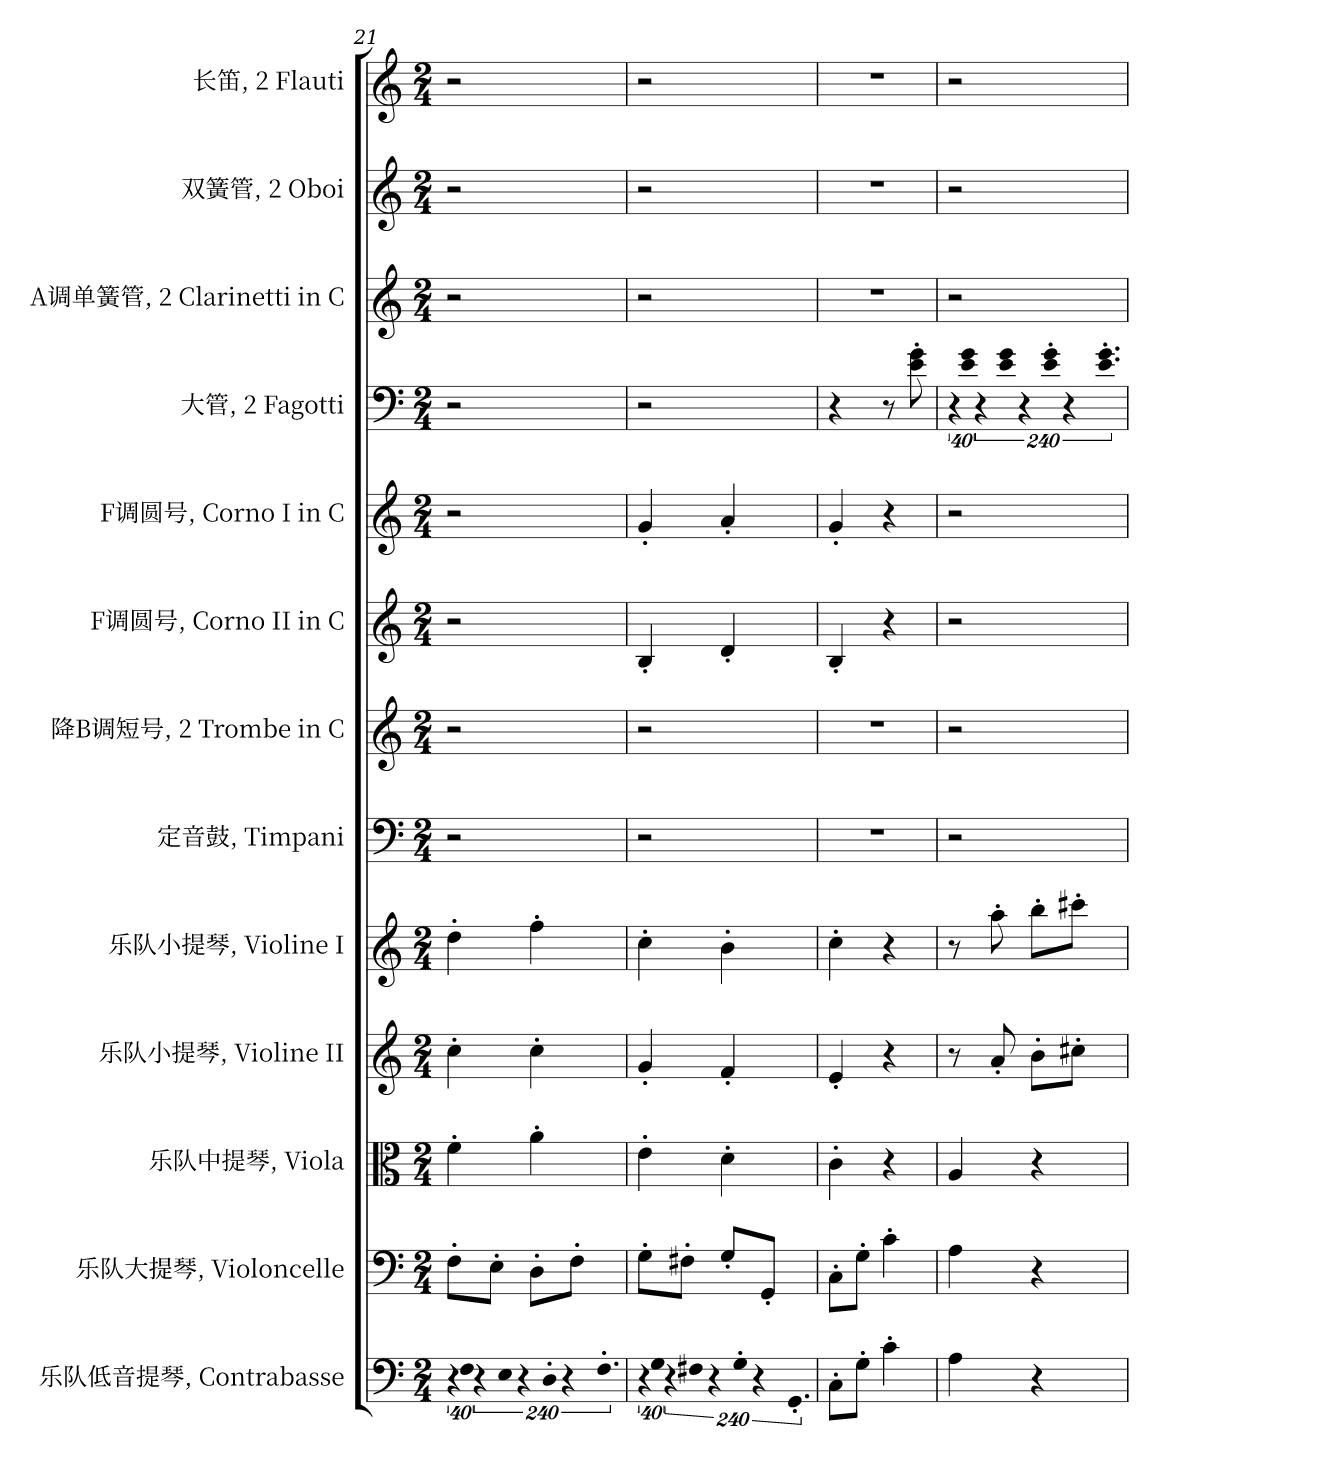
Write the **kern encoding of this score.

**kern	**kern	**kern	**kern	**kern	**kern	**kern	**kern	**kern	**kern	**kern	**kern	**kern
*part13	*part12	*part11	*part10	*part9	*part8	*part7	*part6	*part5	*part4	*part3	*part2	*part1
*staff13	*staff12	*staff11	*staff10	*staff9	*staff8	*staff7	*staff6	*staff5	*staff4	*staff3	*staff2	*staff1
*I"乐队低音提琴, Contrabasse	*I"乐队大提琴, Violoncelle	*I"乐队中提琴, Viola	*I"乐队小提琴, Violine II	*I"乐队小提琴, Violine I	*I"定音鼓, Timpani	*I"降B调短号, 2 Trombe in C	*I"F调圆号, Corno II in C	*I"F调圆号, Corno I in C	*I"大管, 2 Fagotti	*I"A调单簧管, 2 Clarinetti in C	*I"双簧管, 2 Oboi	*I"长笛, 2 Flauti
*I'Cbs.	*	*	*	*	*I'Timp.	*	*	*	*	*I'A Cl.	*I'Ob.	*I'Fl.
*clefF4	*clefF4	*clefC3	*clefG2	*clefG2	*clefF4	*clefG2	*clefG2	*clefG2	*clefF4	*clefG2	*clefG2	*clefG2
*ITrd7c12	*	*	*	*	*	*ITrd1c2	*ITrd4c7	*ITrd4c7	*	*ITrd2c3	*	*
*k[]	*k[]	*k[]	*k[]	*k[]	*k[]	*k[b-e-]	*k[b-]	*k[b-]	*k[]	*k[f#c#g#]	*k[]	*k[]
*M2/4	*M2/4	*M2/4	*M2/4	*M2/4	*M2/4	*M2/4	*M2/4	*M2/4	*M2/4	*M2/4	*M2/4	*M2/4
*MM145	*MM145	*MM145	*MM145	*MM145	*MM145	*MM145	*MM145	*MM145	*MM145	*MM145	*MM145	*MM145
=21	=21	=21	=21	=21	=21	=21	=21	=21	=21	=21	=21	=21
!LO:N:vis=32	!	!	!	!	!	!	!	!	!	!	!	!
640%23r	8F'\L	4f'\	4cc'\	4dd'\	2r	2r	2r	2r	2r	2r	2r	2r
!LO:N:vis=32	!	!	!	!	!	!	!	!	!	!	!	!
640%23FF\	.	.	.	.	.	.	.	.	.	.	.	.
!LO:N:vis=16	!	!	!	!	!	!	!	!	!	!	!	!
1920%137r	.	.	.	.	.	.	.	.	.	.	.	.
.	8E'\J	.	.	.	.	.	.	.	.	.	.	.
!LO:N:vis=16	!	!	!	!	!	!	!	!	!	!	!	!
1920%137EE\	.	.	.	.	.	.	.	.	.	.	.	.
!LO:N:vis=16	!	!	!	!	!	!	!	!	!	!	!	!
1920%137r	.	.	.	.	.	.	.	.	.	.	.	.
.	8D'\L	4a'\	4cc'\	4ff'\	.	.	.	.	.	.	.	.
!LO:N:vis=16	!	!	!	!	!	!	!	!	!	!	!	!
1920%137DD'\	.	.	.	.	.	.	.	.	.	.	.	.
!LO:N:vis=32	!	!	!	!	!	!	!	!	!	!	!	!
640%23r	.	.	.	.	.	.	.	.	.	.	.	.
.	8F'\J	.	.	.	.	.	.	.	.	.	.	.
!LO:N:vis=16.	!	!	!	!	!	!	!	!	!	!	!	!
960%103FF'\	.	.	.	.	.	.	.	.	.	.	.	.
.	1920ryy	1920ryy	1920ryy	1920ryy	1920ryy	1920ryy	1920ryy	1920ryy	1920ryy	1920ryy	1920ryy	1920ryy
=22	=22	=22	=22	=22	=22	=22	=22	=22	=22	=22	=22	=22
*	*	*	*	*	*	*	*	*	*	*	*	*MM145
!LO:N:vis=32	!	!	!	!	!	!	!	!	!	!	!	!
640%23r	8G'\L	4e'\	4g'/	4cc'\	2r	2r	4E'/	4c'/	2r	2r	2r	2r
!LO:N:vis=32	!	!	!	!	!	!	!	!	!	!	!	!
640%23GG\	.	.	.	.	.	.	.	.	.	.	.	.
!LO:N:vis=16	!	!	!	!	!	!	!	!	!	!	!	!
1920%137r	.	.	.	.	.	.	.	.	.	.	.	.
.	8F#X'\J	.	.	.	.	.	.	.	.	.	.	.
!LO:N:vis=16	!	!	!	!	!	!	!	!	!	!	!	!
1920%137FF#X\	.	.	.	.	.	.	.	.	.	.	.	.
!LO:N:vis=16	!	!	!	!	!	!	!	!	!	!	!	!
1920%137r	.	.	.	.	.	.	.	.	.	.	.	.
.	8G'/L	4d'\	4f'/	4b'\	.	.	4G'/	4d'/	.	.	.	.
!LO:N:vis=16	!	!	!	!	!	!	!	!	!	!	!	!
1920%137GG'\	.	.	.	.	.	.	.	.	.	.	.	.
!LO:N:vis=32	!	!	!	!	!	!	!	!	!	!	!	!
640%23r	.	.	.	.	.	.	.	.	.	.	.	.
.	8GG'/J	.	.	.	.	.	.	.	.	.	.	.
!LO:N:vis=16.	!	!	!	!	!	!	!	!	!	!	!	!
960%103GGG'/	.	.	.	.	.	.	.	.	.	.	.	.
.	1920ryy	1920ryy	1920ryy	1920ryy	1920ryy	1920ryy	1920ryy	1920ryy	1920ryy	1920ryy	1920ryy	1920ryy
=23	=23	=23	=23	=23	=23	=23	=23	=23	=23	=23	=23	=23
*	*	*	*	*	*	*	*	*	*	*	*	*MM145
8CC'\L	8C'\L	4c'\	4e'/	4cc'\	2r	2r	4E'/	4c'/	4r	2r	2r	2r
8GG'\J	8G'\J	.	.	.	.	.	.	.	.	.	.	.
4C'\	4c'\	4r	4r	4r	.	.	4r	4r	8r	.	.	.
.	.	.	.	.	.	.	.	.	8e\' 8g\'	.	.	.
!!LO:PB:g=z
=24	=24	=24	=24	=24	=24	=24	=24	=24	=24	=24	=24	=24
*	*	*	*	*	*	*	*	*	*	*	*	*MM145
!	!	!	!	!	!	!	!	!	!LO:N:vis=32	!	!	!
4AA\	4A\	4A/	8r	8r	2r	2r	2r	2r	640%23r	2r	2r	2r
!	!	!	!	!	!	!	!	!	!LO:N:vis=32	!	!	!
.	.	.	.	.	.	.	.	.	640%23e\ 640%23g\	.	.	.
!	!	!	!	!	!	!	!	!	!LO:N:vis=16	!	!	!
.	.	.	.	.	.	.	.	.	1920%137r	.	.	.
.	.	.	8a'/	8aa'\	.	.	.	.	.	.	.	.
!	!	!	!	!	!	!	!	!	!LO:N:vis=16	!	!	!
.	.	.	.	.	.	.	.	.	1920%137e\ 1920%137g\	.	.	.
!	!	!	!	!	!	!	!	!	!LO:N:vis=16	!	!	!
.	.	.	.	.	.	.	.	.	1920%137r	.	.	.
4r	4r	4r	8b'\L	8bb'\L	.	.	.	.	.	.	.	.
!	!	!	!	!	!	!	!	!	!LO:N:vis=16	!	!	!
.	.	.	.	.	.	.	.	.	1920%137e\' 1920%137g\'	.	.	.
!	!	!	!	!	!	!	!	!	!LO:N:vis=32	!	!	!
.	.	.	.	.	.	.	.	.	640%23r	.	.	.
.	.	.	8cc#X'\J	8ccc#X'\J	.	.	.	.	.	.	.	.
!	!	!	!	!	!	!	!	!	!LO:N:vis=16.	!	!	!
.	.	.	.	.	.	.	.	.	960%103e\' 960%103g\'	.	.	.
1920ryy	1920ryy	1920ryy	1920ryy	1920ryy	1920ryy	1920ryy	1920ryy	1920ryy	.	1920ryy	1920ryy	1920ryy
=	=	=	=	=	=	=	=	=	=	=	=	=
*-	*-	*-	*-	*-	*-	*-	*-	*-	*-	*-	*-	*-
